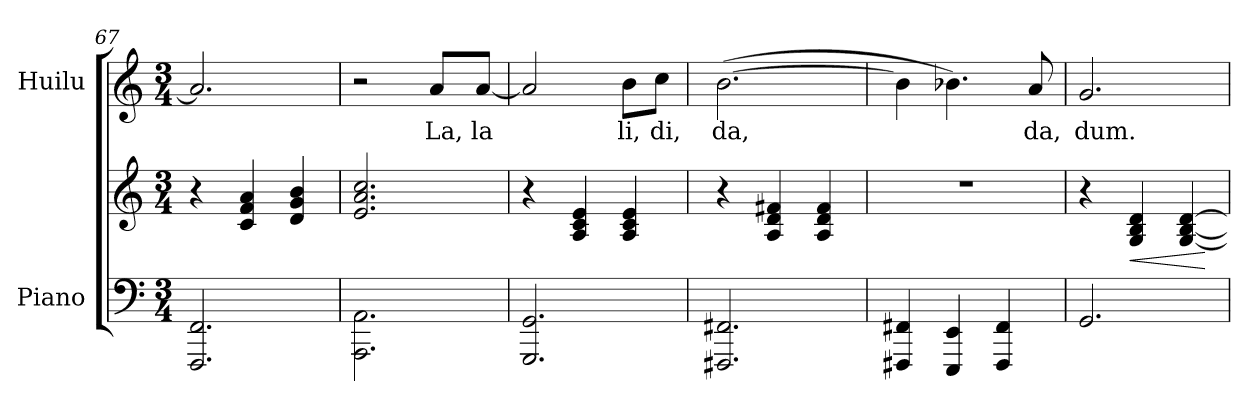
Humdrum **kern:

**kern	**kern	**dynam	**kern	**text
*part2	*part2	*part2	*part1	*part1
*staff3	*staff2	*staff2/3	*staff1	*staff1
*I"Piano	*	*	*I"Huilu	*
*I'Pno	*	*	*	*
!!LO:LB:g=z
*clefF4	*clefG2	*	*clefG2	*
*k[]	*k[]	*	*k[]	*
*M3/4	*M3/4	*	*M3/4	*
=67	=67	=67	=67	=67
2.FFF/ 2.FF/	4r	.	2.a/]	.
.	4c/ 4f/ 4a/	.	.	.
.	4d/ 4g/ 4b/	.	.	.
=68	=68	=68	=68	=68
2.AAA\ 2.AA\	2.e/ 2.a/ 2.cc/	.	2r	.
.	.	.	8a/L	La,
.	.	.	[8a/J	la
=69	=69	=69	=69	=69
2.GGG/ 2.GG/	4r	.	2a/]	.
.	4A/ 4c/ 4e/	.	.	.
.	4A/ 4c/ 4e/	.	8b\L	li,
.	.	.	8cc\J	di,
=70	=70	=70	=70	=70
2.FFF#X/ 2.FF#X/	4r	.	([2.b\	da,
.	4A/ 4d/ 4f#X/	.	.	.
.	4A/ 4d/ 4f#/	.	.	.
=71	=71	=71	=71	=71
4FFF#X/ 4FF#X/	2.r	.	4b\]	.
4EEE/ 4EE/	.	.	4.b-X\)	.
4FFF#/ 4FF#/	.	.	.	.
.	.	.	8a/	da,
=72	=72	=72	=72	=72
2.GG/	4r	.	2.g/	dum.
!	!	!LO:HP:b	!	!
.	4G/ 4B/ 4d/	<	.	.
.	[4G/ [4B/ [4d/	.	.	.
.	.	[	.	.
=	=	=	=	=
*-	*-	*-	*-	*-
